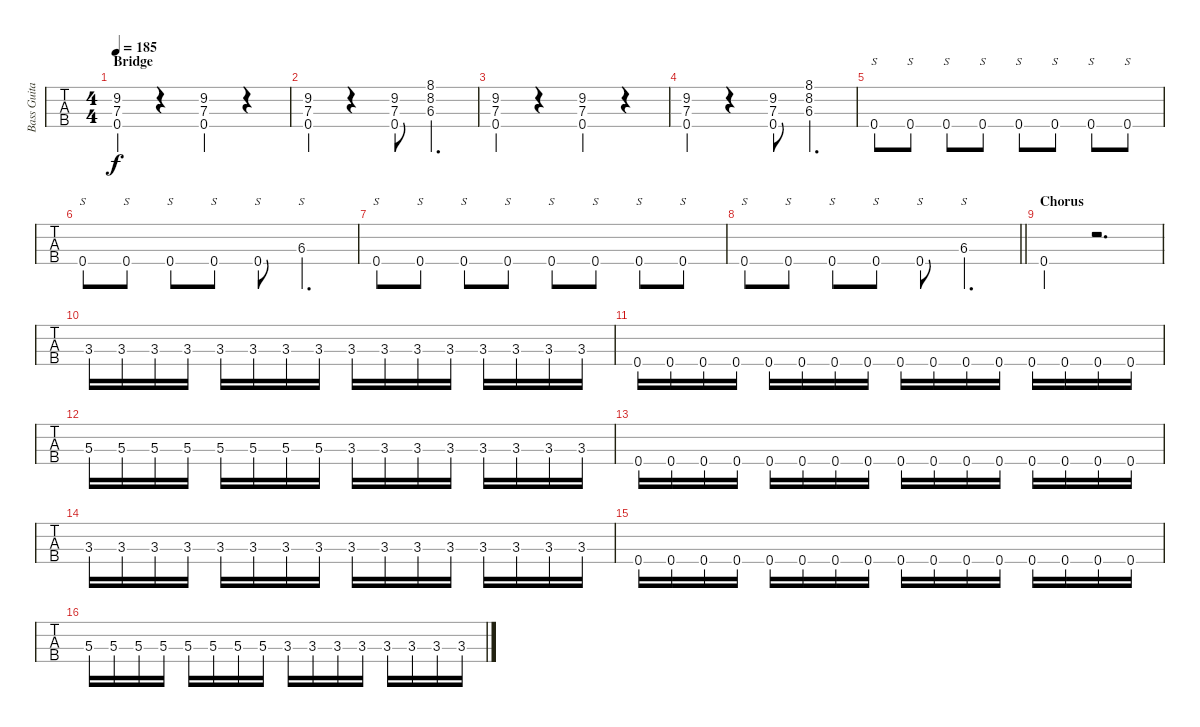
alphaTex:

\track ("Bass Guitar" "Bass Guita") {instrument electricbassfinger}
\staff {tabs}
\tuning (Eb2 Bb1 F1 C1) {hide}
\ts (4 4)
\section ("" "Bridge")
\tempo 185
\clef f4
\ks c
(9.2 7.3{st} 0.4{st}).4{dy f} r.4 (9.2 7.3{st} 0.4{st}).4 r.4 |
(9.2 7.3{st} 0.4{st}).4 r.4 (9.2 7.3{st} 0.4{st}).8 (8.1 8.2 6.3).4{d} |
(9.2 7.3{st} 0.4{st}).4 r.4 (9.2 7.3{st} 0.4{st}).4 r.4 |
(9.2 7.3{st} 0.4{st}).4 r.4 (9.2 7.3{st} 0.4{st}).8 (8.1 8.2 6.3).4{d} |
0.4.8{s} 0.4.8{s} 0.4.8{s} 0.4.8{s} 0.4.8{s} 0.4.8{s} 0.4.8{s} 0.4.8{s} |
0.4.8{s} 0.4.8{s} 0.4.8{s} 0.4.8{s} 0.4.8{s} 6.3.4{s d} |
0.4.8{s} 0.4.8{s} 0.4.8{s} 0.4.8{s} 0.4.8{s} 0.4.8{s} 0.4.8{s} 0.4.8{s} |
\barLineRight lightlight
0.4.8{s} 0.4.8{s} 0.4.8{s} 0.4.8{s} 0.4.8{s} 6.3.4{s d} |
\section ("" "Chorus")
0.4.4 r.2{d} |
3.3.16 3.3.16 3.3.16 3.3.16 3.3.16 3.3.16 3.3.16 3.3.16 3.3.16 3.3.16 3.3.16 3.3.16 3.3.16 3.3.16 3.3.16 3.3.16 |
0.4.16 0.4.16 0.4.16 0.4.16 0.4.16 0.4.16 0.4.16 0.4.16 0.4.16 0.4.16 0.4.16 0.4.16 0.4.16 0.4.16 0.4.16 0.4.16 |
5.3.16 5.3.16 5.3.16 5.3.16 5.3.16 5.3.16 5.3.16 5.3.16 3.3.16 3.3.16 3.3.16 3.3.16 3.3.16 3.3.16 3.3.16 3.3.16 |
0.4.16 0.4.16 0.4.16 0.4.16 0.4.16 0.4.16 0.4.16 0.4.16 0.4.16 0.4.16 0.4.16 0.4.16 0.4.16 0.4.16 0.4.16 0.4.16 |
3.3.16 3.3.16 3.3.16 3.3.16 3.3.16 3.3.16 3.3.16 3.3.16 3.3.16 3.3.16 3.3.16 3.3.16 3.3.16 3.3.16 3.3.16 3.3.16 |
0.4.16 0.4.16 0.4.16 0.4.16 0.4.16 0.4.16 0.4.16 0.4.16 0.4.16 0.4.16 0.4.16 0.4.16 0.4.16 0.4.16 0.4.16 0.4.16 |
5.3.16 5.3.16 5.3.16 5.3.16 5.3.16 5.3.16 5.3.16 5.3.16 3.3.16 3.3.16 3.3.16 3.3.16 3.3.16 3.3.16 3.3.16 3.3.16
